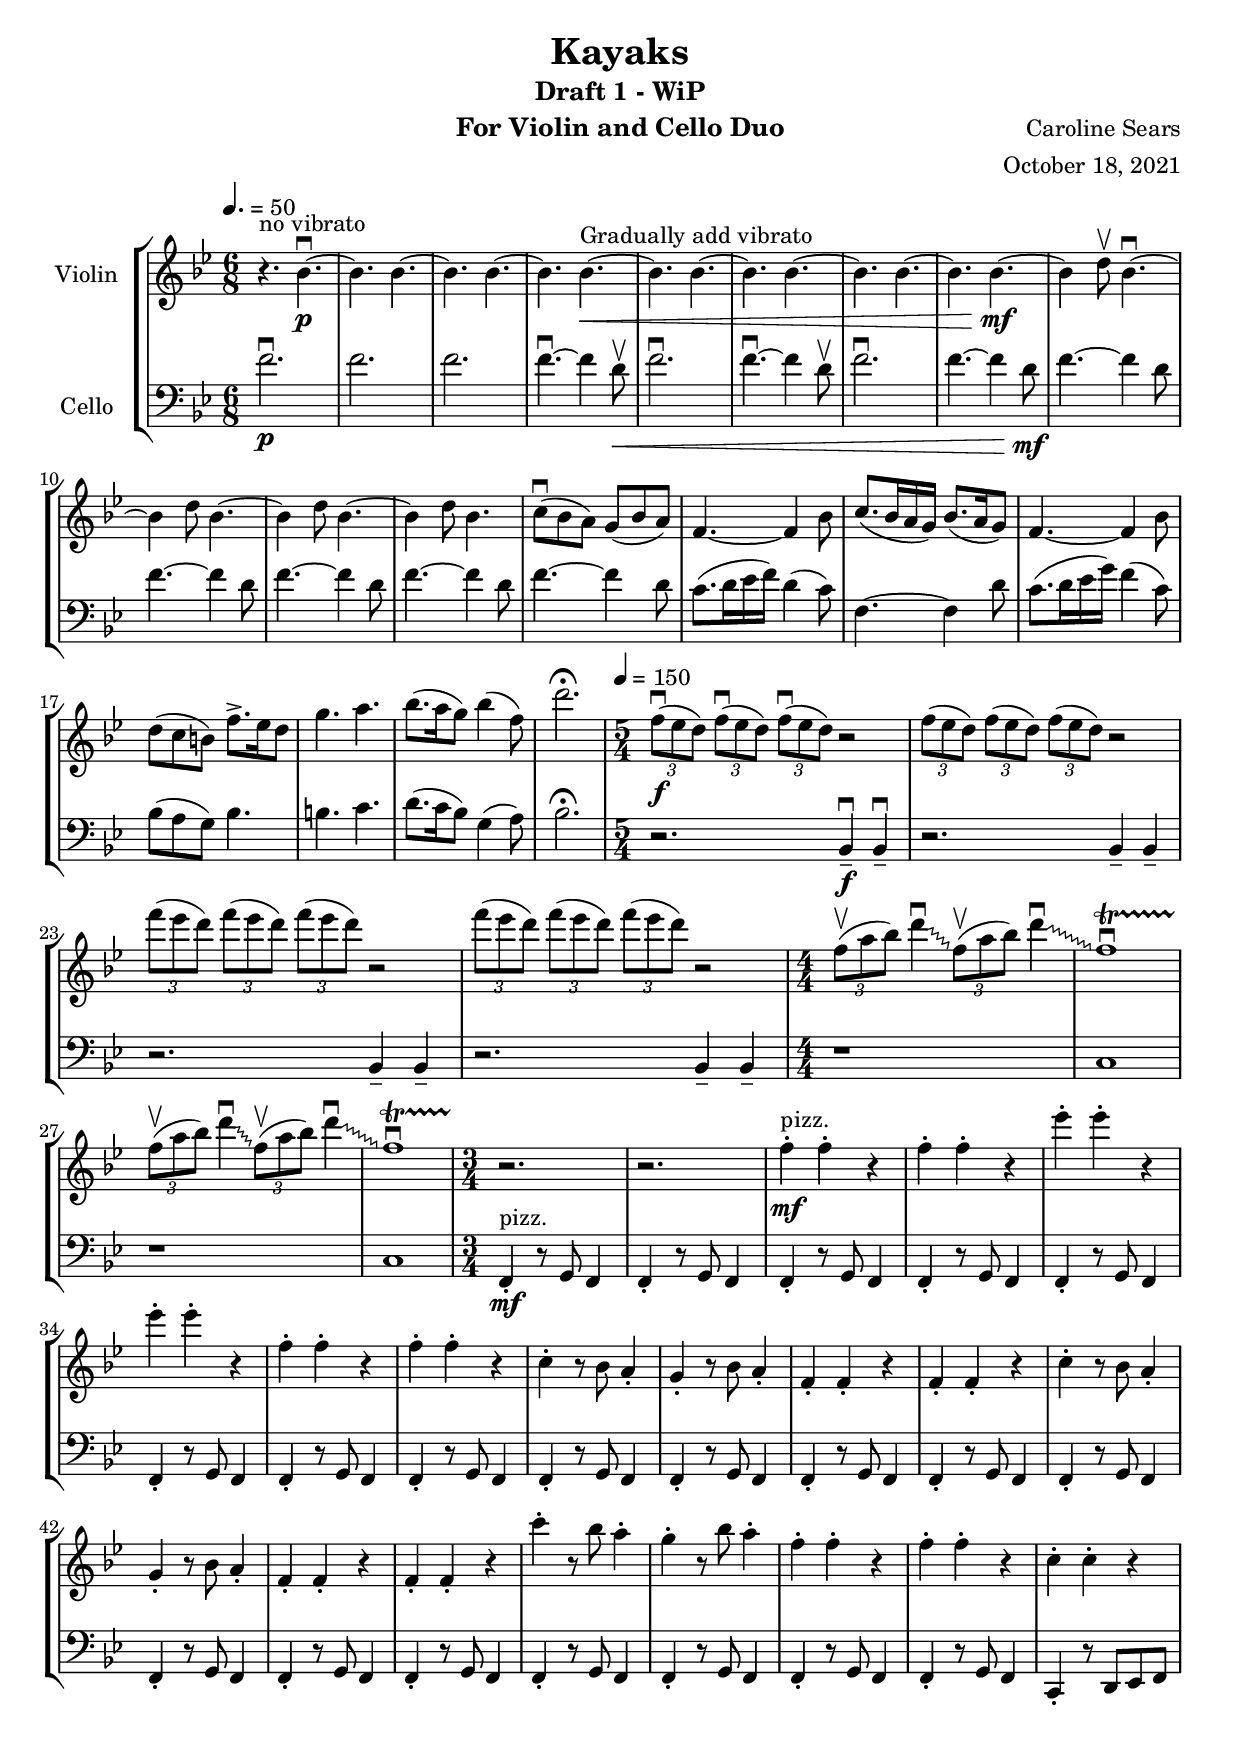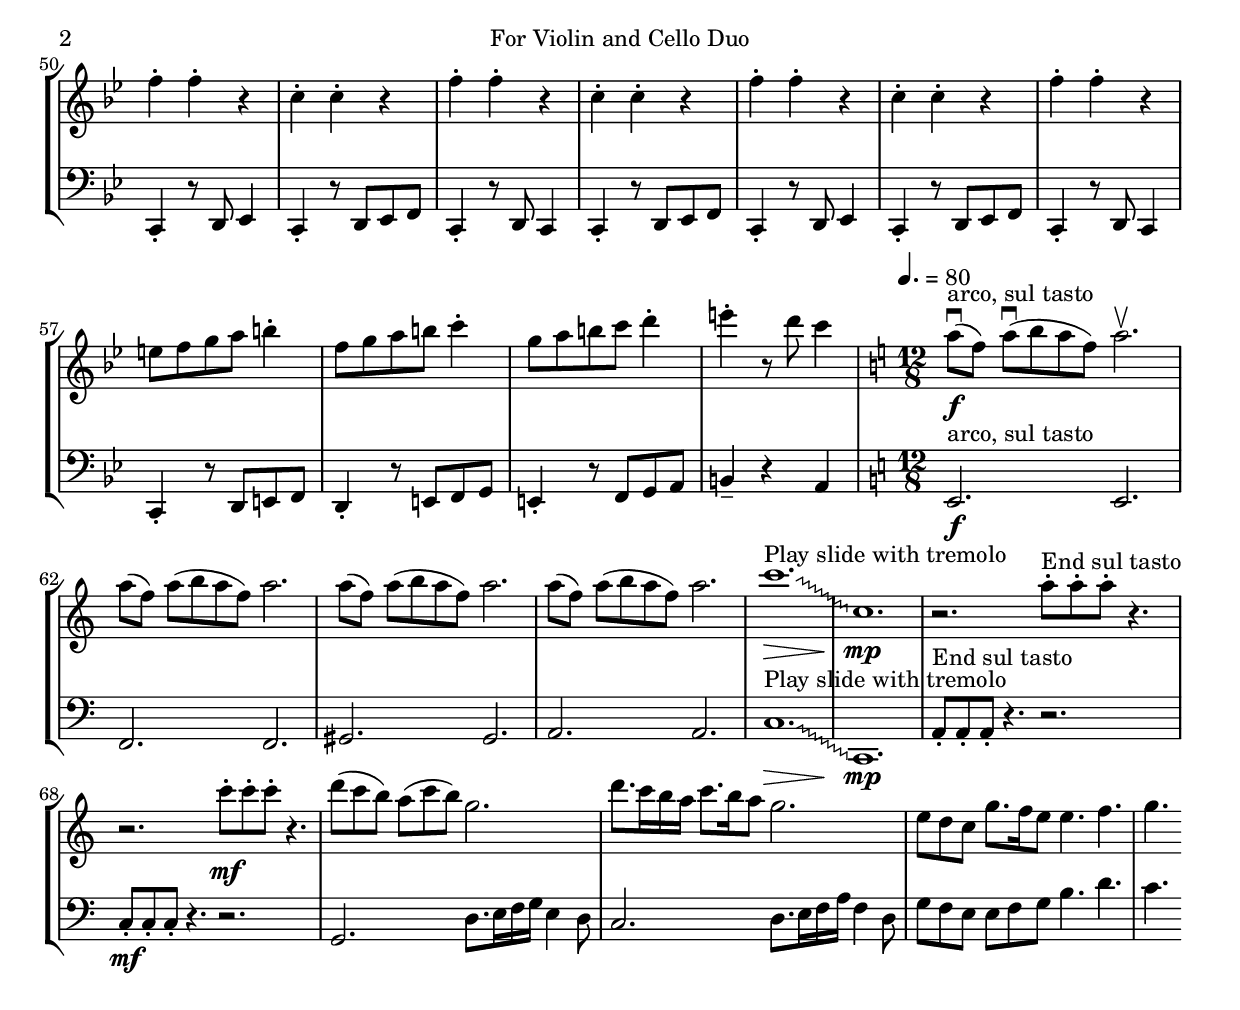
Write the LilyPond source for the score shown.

\header {
    title = "Kayaks"
    subtitle = "Draft 1 - WiP"
      % the field "instrument" also appears on following pages
    instrument =  "For Violin and Cello Duo"
    composer = "Caroline Sears"
    arranger = "October 18, 2021"

      % The following fields are centered at the bottom
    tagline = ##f


} %make this composition feel like a journey
\score {
% violin code
  \new StaffGroup <<
    \new Staff \with { instrumentName = "Violin" }
      \relative c'' {
      %A section
      \time 6/8
      \key bes \major
      \tempo 4. = 50 
      %bars1-8
       r4.^\markup "no vibrato" bes4.\downbow~\p| bes4. bes4.~| bes4. bes~| bes bes~\<^\markup "Gradually add vibrato"|
       bes4. bes4.~| bes4. bes~| bes4. bes4.~| bes bes~\!\mf |
       %bars 9-16
       bes4 d8\upbow bes4.\downbow~|bes4 d8 bes4.~|bes4 d8 bes4.~ |bes4 d8 bes4.|
       c8\downbow (bes a) g (bes a) | f4.~f4 bes8| c8. (bes16 a g) bes8. (a16 g8) | f4.~f4 bes8|
       %bars 17-20
       d8 (c b) f'8.\accent ees16 d8 | g4. a4. | bes8. (a16 g8) bes4 (f8) | d'2.\fermata
      %%%%%%%%%%%%%%%%%%%%%%%%%%%%%
      %B Section
      \tempo 4 = 150
      \time 5/4
      %bars 21-24
      \tuplet 3/2 {f,8\downbow\f (ees d)} \tuplet 3/2 {f\downbow (ees d)}  \tuplet 3/2 {f\downbow (ees d)} r2 |
      \tuplet 3/2 {f8 (ees d)} \tuplet 3/2 {f (ees d)}  \tuplet 3/2 {f (ees d)} r2 |
      \tuplet 3/2 {f'8 (ees d)} \tuplet 3/2 {f (ees d)}  \tuplet 3/2 {f (ees d)} r2 |
      \tuplet 3/2 {f8 (ees d)} \tuplet 3/2 {f (ees d)}  \tuplet 3/2 {f (ees d)} r2 |
      % bars 25-28
      \numericTimeSignature \time 4/4
      \override Glissando.style = #'zigzag
      \tuplet 3/2 {f,8\upbow (a bes)} d4\downbow\glissando \tuplet 3/2 {f,8\upbow (a bes)} d4\downbow\glissando 
      f,1\downbow\startTrillSpan|
      \tuplet 3/2 {f8\stopTrillSpan\upbow (a bes)} d4\downbow\glissando \tuplet 3/2 {f,8\upbow (a bes)} d4\downbow\glissando 
      f,1\downbow\startTrillSpan|
      %%%%%%%%%%%%%%%%%%%%%%%%%%%%%%%%
      % C Section
      %bars 29-32
      \time 3/4
      r2.\stopTrillSpan | r | f4^"pizz."\staccato\mf f\staccato r |f4\staccato f\staccato r |
      %bars 33-36
      ees'\staccato ees\staccato r| ees\staccato ees\staccato r| f,4\staccato f\staccato r |f4\staccato f\staccato r |
      %bars 37-40
      c\staccato r8 bes a4\staccato | g\staccato r8 bes a4\staccato |f4\staccato f\staccato r |f4\staccato f\staccato r |
      %bars 41-44
      c'\staccato r8 bes a4\staccato | g\staccato r8 bes a4\staccato |f4\staccato f\staccato r |f4\staccato f\staccato r |
      %bars 45-48
      c''\staccato r8 bes a4\staccato | g\staccato r8 bes a4\staccato |f4\staccato f\staccato r |f4\staccato f\staccato r |
      %bars 49-52
      c4\staccato c\staccato r |f4\staccato f\staccato r |c4\staccato c\staccato r |f4\staccato f\staccato r |
      %bars 49-52
      c4\staccato c\staccato r |f4\staccato f\staccato r |c4\staccato c\staccato r |f4\staccato f\staccato r |
      %bars 57-60
      e8 f g a b4\staccato |f8 g a b c4\staccato |g8 a b c d4\staccato | e4\staccato r8 d c4 |
      %%%%%%%%%%%%%%%%%%%%%%%%%%%%%%%%%
      %D Section
      \time 12/8
      \key a \minor
      \tempo 4. = 80
      %bars 61- 64
      a8^"arco, sul tasto"\downbow\f [(f)] a\downbow [(b a f)] a2.\upbow |a8 [(f)] a [(b a f)] a2. | 
      a8 [(f)] a [(b a f)] a2. |a8 [(f)] a [(b a f)] a2. |
      %bars 65-68
       c1.\glissando^\markup "Play slide with tremolo"\> | c,\!\mp | r2. a'8\staccato^\markup "End sul tasto" a\staccato a\staccato r4. |
      r2. c8\staccato\mf c\staccato c\staccato r4. |
      %bars 69-72
      d8 (c b) a (c b) g2.| d'8. c16 b a c8. b16 a8 g2. | e8 d c g'8. f16 e8 e4. f |g



      }
    


%cello code
    \new Staff \with { instrumentName = "Cello" }
      \relative c' { 
      \clef "bass"
      %A section
      \time 6/8
      \key bes \major
      \tempo 4. = 50
      %bars 1-8
      f2.\downbow\p |f |f |f4.\downbow~f4 d8\upbow\< |
      f2.\downbow|f4.\downbow~f4 d8\upbow |f2.\downbow|f4.~f4 d8\!\mf |
      %bars 9-16
      f4.~f4 d8 |f4.~f4 d8 |f4.~f4 d8 |f4.~f4 d8 |
      f4.~f4 d8 | c8. (d16 ees16 f) d4 (c8) |f,4.~f4 d'8 |c8. (d16 ees16 g) f4 (c8) |
      %bars 17-20
      bes8 (a g) bes4. | b4. c4. | d8. (c16 bes8) g4 (a8) |bes2.\fermata|
      %%%%%%%%%%%%%%%%%%%%%%%%%%%%%%%%%%
      %B section
      \tempo 4 = 150
      \time 5/4
      %bars 21-24
      r2. bes,4\tenuto\downbow\f bes4\downbow\tenuto |r2. bes4\tenuto bes4\tenuto |
      r2. bes4\tenuto bes4\tenuto |r2. bes4\tenuto bes4\tenuto |
      %bars 25-28
      \numericTimeSignature \time 4/4
      r1|c1|r1|c1
      %%%%%%%%%%%%%%%%%%%%%%%%%%%%%%%%%%%
      %C Section
      \time 3/4
      %bars 29-32
      f,4\staccato^"pizz."\mf r8 g f4 |f4\staccato r8 g f4 |f4\staccato r8 g f4 |f4\staccato r8 g f4 |
      %bars 33-36
      f4\staccato r8 g f4 |f4\staccato r8 g f4 |f4\staccato r8 g f4 |f4\staccato r8 g f4 |
      %bars 37-40
      f4\staccato r8 g f4 |f4\staccato r8 g f4 |f4\staccato r8 g f4 |f4\staccato r8 g f4 |
      %bars 41-44
      f4\staccato r8 g f4 |f4\staccato r8 g f4 |f4\staccato r8 g f4 |f4\staccato r8 g f4 |
      %bars 45-48
      f4\staccato r8 g f4 |f4\staccato r8 g f4 |f4\staccato r8 g f4 |f4\staccato r8 g f4 |
      %bars 49-52
      c4\staccato r8 d8 ees f|c4\staccato r8 d ees4 | c4\staccato r8 d8 ees f|c4\staccato r8 d c4 |
      %bars 53-56
      c4\staccato r8 d8 ees f|c4\staccato r8 d ees4 | c4\staccato r8 d8 ees f|c4\staccato r8 d c4 |   
      %bars 57-60
       c4\staccato r8 d8 e f| d4\staccato r8 e f g|  e4\staccato r8 f8 g a | b4\tenuto r4 a
      %%%%%%%%%%%%%%%%%%%%%%%%%%%%%%%%%%
      %D Section (tense)
      \time 12/8
      \key a \minor
      \tempo 4. = 80
      %bars 61-64
      e2.^"arco, sul tasto"\f e2. | f2. f2. | gis2. gis2. | a a |
      %bars 65-68
      \override Glissando.style = #'zigzag
      c1.\glissando^\markup "Play slide with tremolo"\> | c,\!\mp | a'8\staccato^\markup "End sul tasto" a8\staccato a8\staccato r4. r2. |
       c8\staccato\mf c8\staccato c8\staccato r4. r2. |
       %bars 69-72
       g2. d'8. e16 f g e4 d8 | c2. d8. e16 f a f4 d8 | g8 f e e f g b4. d | c

      }
  >>
  \layout { }
  \midi { }
}
